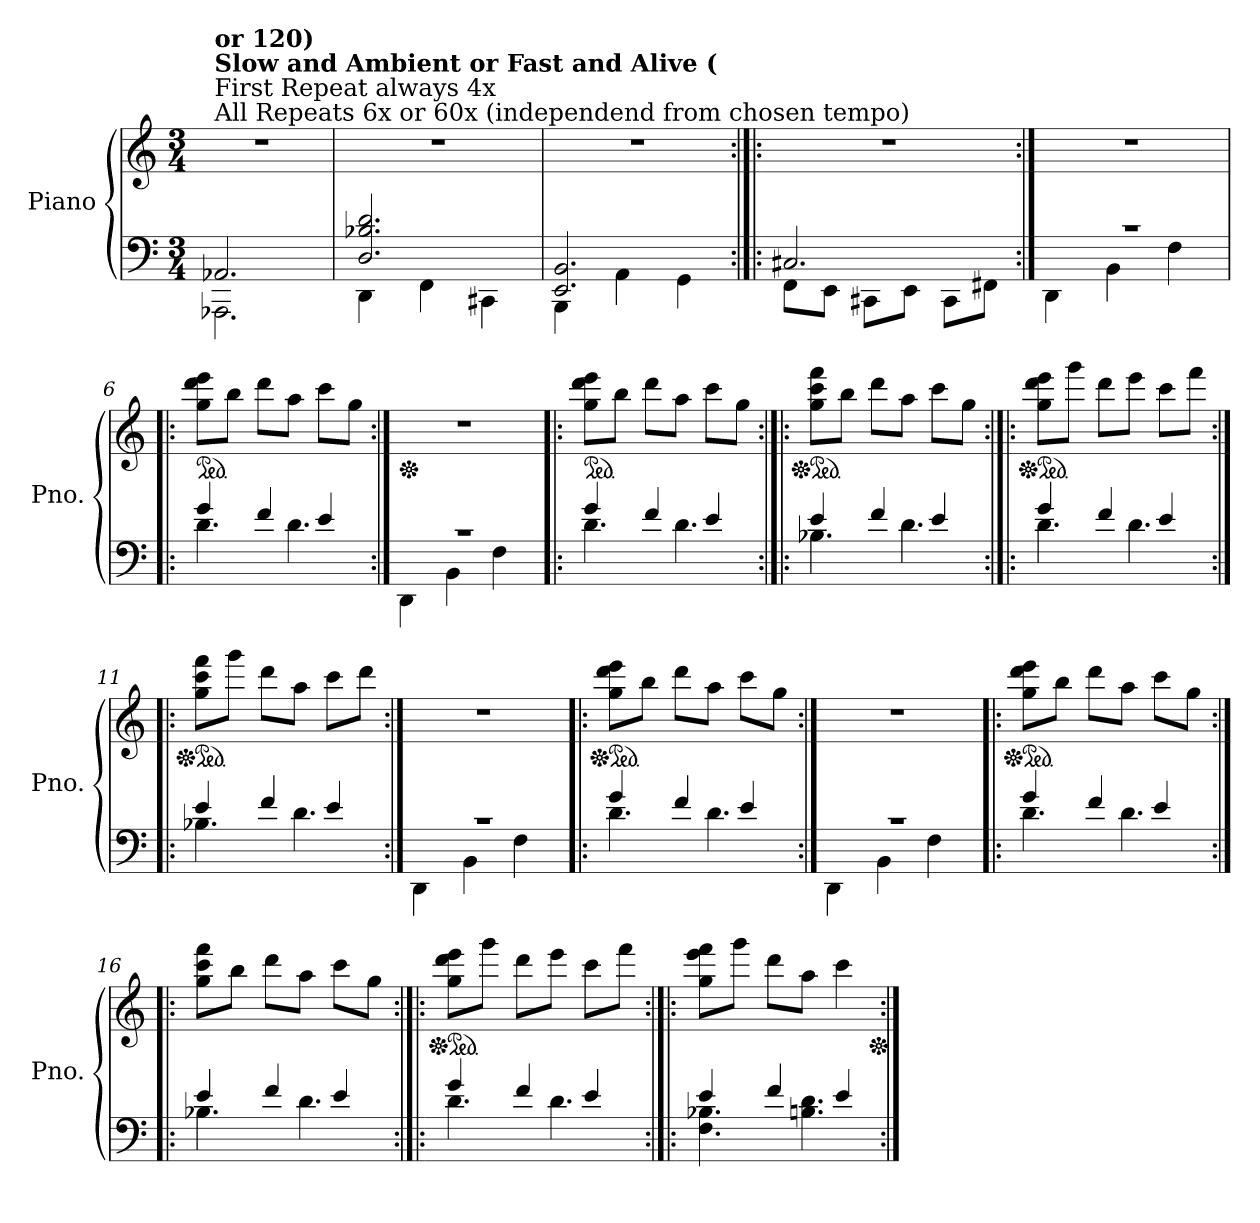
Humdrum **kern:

**kern	**kern
*part1	*part1
*staff2	*staff1
*I"Piano	*
*I'Pno.	*
*clefF4	*clefG2
*k[]	*k[]
*M3/4	*M3/4
*MM40	*MM40
=1	=1
*^	*
!	!	!LO:TX:a:t=All Repeats 6x or 60x (independend from chosen tempo)
!	!	!LO:TX:a:t=First Repeat always 4x
!	!	!LO:TX:a:B:t=Slow and Ambient or Fast and Alive (
!	!	!LO:TX:a:B:t=or 120)
2.AA-X/	2.AAA-X\	2.r
=2	=2	=2
2.D/ 2.B-X/ 2.d/	4DD\	2.r
.	4FF\	.
.	4CC#X\	.
=3	=3	=3
2.EE/ 2.BB/	4BBB\	2.r
.	4AA\	.
.	4GG\	.
=4:|!|:	=4:|!|:	=4:|!|:
2.C#X/	8FF\L	2.r
.	8EE\J	.
.	8CC#X\L	.
.	8EE\J	.
.	8CC#\L	.
.	8FF#X\J	.
=5:|!	=5:|!	=5:|!
2.r	4DD\	2.r
.	4BB\	.
.	4F\	.
=6!|:	=6!|:	=6!|:
*	*	*ped
4g/	4.d\	8gg\ 8ddd\ 8eee\L
.	.	8bb\J
4f/	.	8ddd\L
.	4.d\	8aa\J
4e/	.	8ccc\L
.	.	8gg\J
!!LO:LB:g=z
=7:|!	=7:|!	=7:|!
*	*	*Xped
2.r	4DD\	2.r
.	4BB\	.
.	4F\	.
=8!|:	=8!|:	=8!|:
*	*	*ped
4g/	4.d\	8gg\ 8ddd\ 8eee\L
.	.	8bb\J
4f/	.	8ddd\L
.	4.d\	8aa\J
4e/	.	8ccc\L
.	.	8gg\J
=9:|!|:	=9:|!|:	=9:|!|:
*	*	*Xped
*	*	*ped
4e/	4.B-X\	8gg\ 8ccc\ 8fff\L
.	.	8bb\J
4f/	.	8ddd\L
.	4.d\	8aa\J
4e/	.	8ccc\L
.	.	8gg\J
=10:|!|:	=10:|!|:	=10:|!|:
*	*	*Xped
*	*	*ped
4g/	4.d\	8gg\ 8ddd\ 8eee\L
.	.	8ggg\J
4f/	.	8ddd\L
.	4.d\	8eee\J
4e/	.	8ccc\L
.	.	8fff\J
=11:|!|:	=11:|!|:	=11:|!|:
*	*	*Xped
*	*	*ped
4e/	4.B-X\	8gg\ 8ccc\ 8fff\L
.	.	8ggg\J
4f/	.	8ddd\L
.	4.d\	8aa\J
4e/	.	8ccc\L
.	.	8ddd\J
!!LO:LB:g=z
=12:|!	=12:|!	=12:|!
2.r	4DD\	2.r
.	4BB\	.
.	4F\	.
=13!|:	=13!|:	=13!|:
*	*	*Xped
*	*	*ped
4g/	4.d\	8gg\ 8ddd\ 8eee\L
.	.	8bb\J
4f/	.	8ddd\L
.	4.d\	8aa\J
4e/	.	8ccc\L
.	.	8gg\J
=14:|!	=14:|!	=14:|!
2.r	4DD\	2.r
.	4BB\	.
.	4F\	.
=15!|:	=15!|:	=15!|:
*	*	*Xped
*	*	*ped
4g/	4.d\	8gg\ 8ddd\ 8eee\L
.	.	8bb\J
4f/	.	8ddd\L
.	4.d\	8aa\J
4e/	.	8ccc\L
.	.	8gg\J
=16:|!|:	=16:|!|:	=16:|!|:
4e/	4.B-X\	8gg\ 8ccc\ 8fff\L
.	.	8bb\J
4f/	.	8ddd\L
.	4.d\	8aa\J
4e/	.	8ccc\L
.	.	8gg\J
!!LO:LB:g=z
=17:|!|:	=17:|!|:	=17:|!|:
*	*	*Xped
*	*	*ped
4g/	4.d\	8gg\ 8ddd\ 8eee\L
.	.	8ggg\J
4f/	.	8ddd\L
.	4.d\	8eee\J
4e/	.	8ccc\L
.	.	8fff\J
=18:|!|:	=18:|!|:	=18:|!|:
4e/	4.F\ 4.B-X\	8gg\ 8eee\ 8fff\L
.	.	8ggg\J
4f/	.	8ddd\L
.	4.Bn\ 4.d\	8aa\J
4e/	.	4ccc\
*v	*v	*
*	*Xped
=:|!	=:|!
*-	*-
